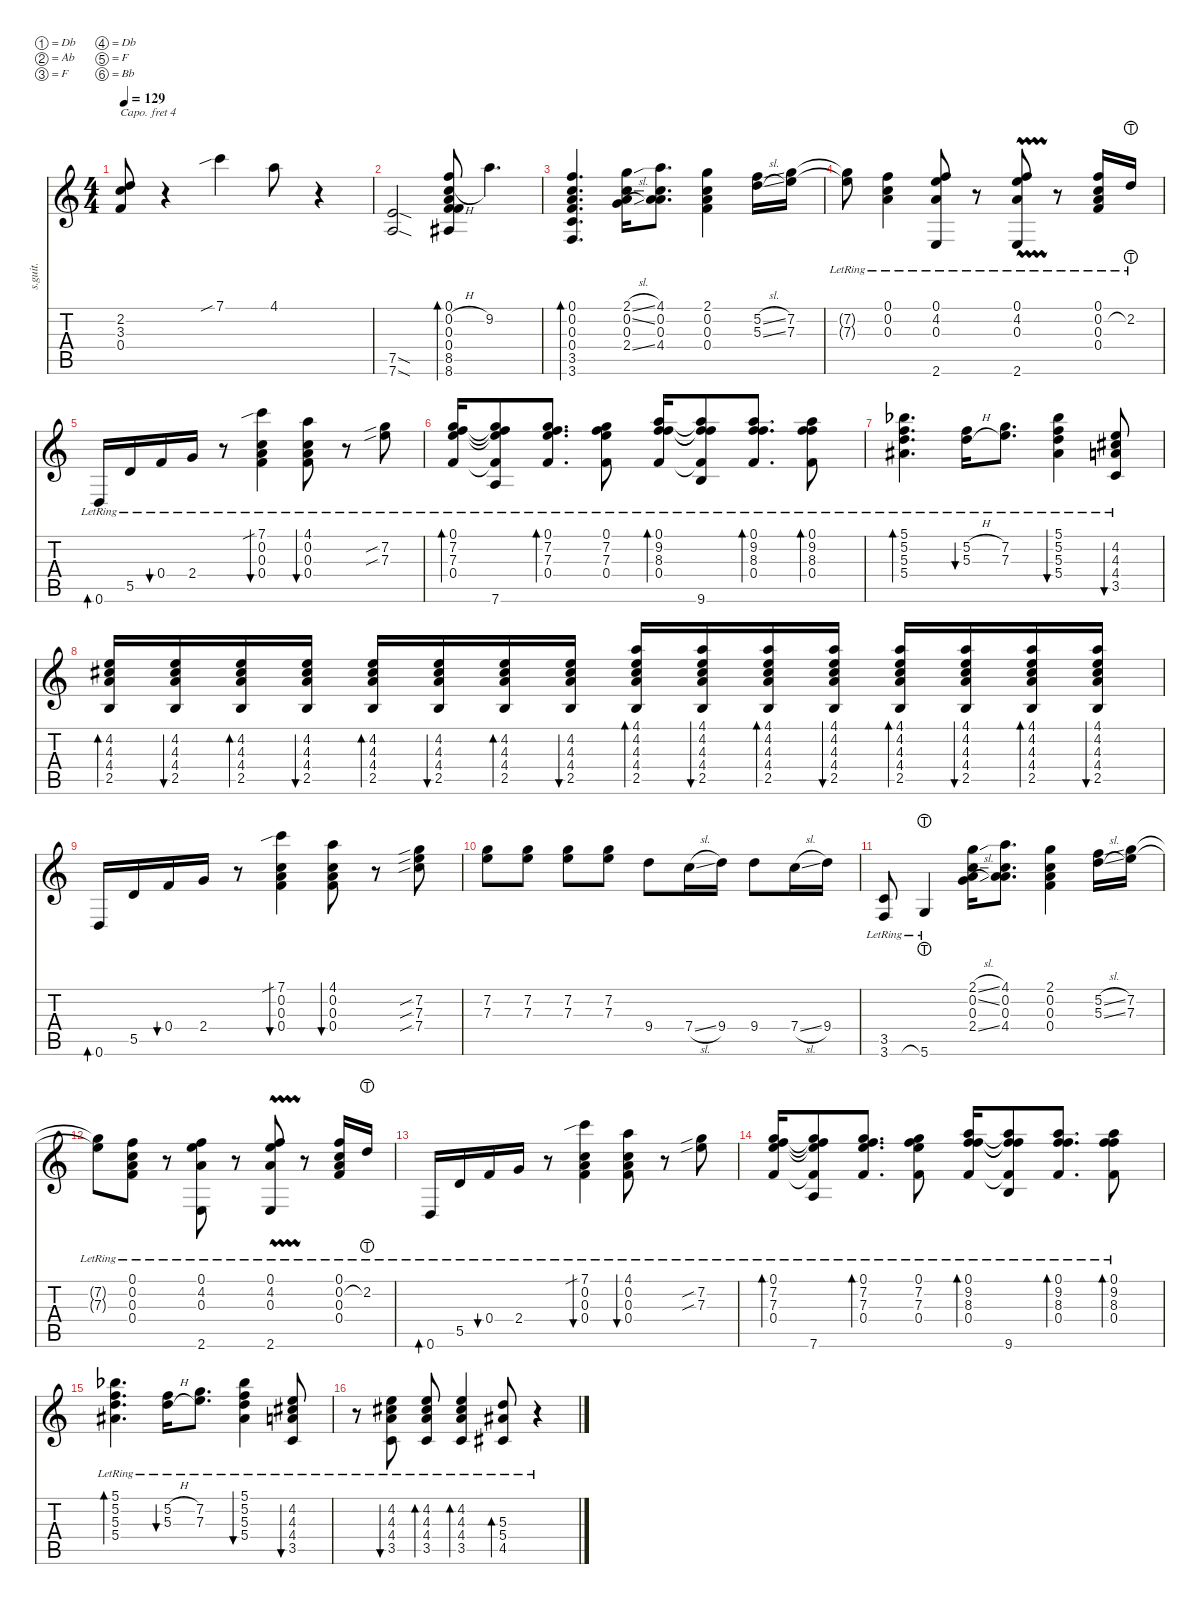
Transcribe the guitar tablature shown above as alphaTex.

\defaultSystemsLayout 4
\hideDynamics
\bracketExtendMode nobrackets
\otherSystemsTrackNameOrientation horizontal
\track ("Alex" "s.guit.") {instrument acousticguitarsteel}
\staff {score tabs}
\capo 4
\tuning (Db4 Ab3 F3 Db3 F2 Bb1)
\ts (4 4)
\tempo 129
\clef g2
\ks c
(0.4 3.3 2.2).8{dy mf beam Up} r.4{beam Up} 7.1{sib}.4{dy mp beam Down} 4.1.8{beam Down} r.4{beam Down} |
(7.6{sod} 7.5{sod}).2{dy mf beam Up} (8.5 8.6{acc #} 0.4 0.3 0.2{h} 0.1).8{bd 30 beam Up} 9.2.4{d beam Down} |
(3.6 3.5 0.4 0.3 0.2 0.1).4{d bd 30 beam Up} (2.1{sl} 0.2{sl} 0.3 2.4{sl}).16{dy mp beam Down} (4.1 0.2 0.3 4.4).8{d beam Down} (0.2 2.1 0.3 0.4).4{beam Down} (5.2{sl} 5.3{sl}).16{beam Down} (7.2 7.3).16{beam Down} |
(7.2{lr t} 7.3{lr t}).8{dy p beam Down} (0.1{lr} 0.2{lr} 0.3{lr}).4{beam Down} (2.6{lr} 4.2{lr} 0.1{lr} 0.3{lr}).8{beam Up} r.8{beam Up} (2.6{vw lr} 4.2{vw lr} 0.1{vw lr} 0.3{vw lr}).8{dy mp beam Up} r.8{beam Up} (0.1{lr} 0.2{lr} 0.3{lr} 0.4{lr}).16{beam Down} 2.2{lht lr}.16{beam Down} |
0.6{lr}.16{bd 43 dy p beam Up} 5.5{lr}.16{beam Up} 0.4{lr}.16{bu 42 beam Up} 2.4{lr}.16{beam Up} r.8{beam Up} (7.1{sib lr} 0.3{lr} 0.2{lr} 0.4{lr}).4{bu 44 dy mp beam Down} (4.1{lr} 0.2{lr} 0.3{lr} 0.4{lr}).8{bu 41 beam Down} r.8{beam Down} (7.2{sib lr} 7.3{sib lr}).8{dy mf beam Down} |
(7.2{lr} 7.3{lr} 0.4{lr} 0.1).16{bd 38 dy mp beam Up} (7.6{lr} 7.2{lr t} 7.3{lr t} 0.4{lr t} 0.1{t}).8{beam Up} (7.2{lr} 7.3{lr} 0.4 0.1).8{d bd 37 beam Up} (7.2{lr} 7.3{lr} 0.4 0.1).8{beam Down} (9.2{lr} 8.3{lr} 0.4 0.1).16{bd 35 beam Up} (9.6{lr} 9.2{lr t} 8.3{lr t} 0.4{t} 0.1{t}).8{beam Up} (9.2{lr} 0.4{lr} 8.3{lr} 0.1).8{d bd 34 beam Up} (9.2{lr} 8.3{lr} 0.4 0.1).8{bd 33 beam Down} |
(5.2{lr} 5.1{lr acc b} 5.3{lr} 5.4{lr acc #}).4{d bd 40 beam Down} (5.2{h lr} 5.3{h lr}).16{bu 39 beam Down} (7.2{lr} 7.3{lr}).8{d beam Down} (5.2{lr} 5.1{lr acc b} 5.3{lr} 5.4{lr acc #}).4{bu 39 beam Down} (4.2{lr} 4.3{lr acc #} 3.5{lr} 4.4{lr}).8{bu 39 beam Up} |
(4.2 4.3{acc #} 2.5 4.4).16{bd 39 beam Up} (4.2 4.3{acc #} 2.5 4.4).16{bu 39 beam Up} (4.2 4.3{acc #} 2.5 4.4).16{bd 39 beam Up} (4.2 4.3{acc #} 2.5 4.4).16{bu 39 beam Up} (4.2 4.3{acc #} 2.5 4.4).16{bd 39 beam Up} (4.2 4.3{acc #} 2.5 4.4).16{bu 39 beam Up} (4.2 4.3{acc #} 2.5 4.4).16{bd 39 beam Up} (4.2 4.3{acc #} 2.5 4.4).16{bu 39 beam Up} (4.1 4.2 4.3{acc #} 4.4 2.5).16{bd 30 dy mf beam Up} (4.1 4.2 4.3{acc #} 4.4 2.5).16{bu 30 beam Up} (4.1 4.2 4.3{acc #} 4.4 2.5).16{bd 30 beam Up} (4.1 4.2 4.3{acc #} 4.4 2.5).16{bu 30 beam Up} (4.1 4.2 4.3{acc #} 4.4 2.5).16{bd 30 beam Up} (4.1 4.2 4.3{acc #} 4.4 2.5).16{bu 30 beam Up} (4.1 4.2 4.3{acc #} 4.4 2.5).16{bd 30 beam Up} (4.1 4.2 4.3{acc #} 4.4 2.5).16{bu 30 beam Up} |
0.6.16{bd 43 dy mp beam Up} 5.5.16{beam Up} 0.4.16{bu 42 beam Up} 2.4.16{beam Up} r.8{beam Up} (7.1{sib} 0.3 0.2 0.4).4{bu 44 beam Down} (4.1 0.2 0.3 0.4).8{bu 41 beam Down} r.8{beam Down} (7.2{sib} 7.3{sib} 7.4{sib}).8{dy mf beam Down} |
(7.2 7.3).8{dy mp beam Down} (7.2 7.3).8{beam Down} (7.2 7.3).8{beam Down} (7.2 7.3).8{beam Down} 9.4.8{dy p beam Down} 7.4{sl}.16{dy mp beam Down} 9.4.16{beam Down} 9.4.8{beam Down} 7.4{sl}.16{beam Down} 9.4.16{beam Down} |
(3.5{lr} 3.6{lr}).8{beam Up} 5.6{lht lr}.4{dy p beam Up} (2.1{sl} 0.2{sl} 0.3 2.4{sl}).16{dy mp beam Down} (4.1 0.2 0.3 4.4).8{d beam Down} (0.2 2.1 0.3 0.4).4{beam Down} (5.2{sl} 5.3{sl}).16{beam Down} (7.2 7.3).16{beam Down} |
(7.2{lr t} 7.3{lr t}).8{beam Down} (0.1{lr} 0.2{lr} 0.3{lr} 0.4).8{beam Down} r.8{beam Down} (2.6{lr} 4.2{lr} 0.1{lr} 0.3{lr}).8{beam Up} r.8{beam Up} (2.6{vw lr} 4.2{vw lr} 0.1{vw lr} 0.3{vw lr}).8{beam Up} r.8{beam Up} (0.1{lr} 0.2{lr} 0.3{lr} 0.4{lr}).16{beam Down} 2.2{lht lr}.16{beam Down} |
0.6{lr}.16{bd 43 dy p beam Up} 5.5{lr}.16{beam Up} 0.4{lr}.16{bu 42 beam Up} 2.4{lr}.16{beam Up} r.8{beam Up} (7.1{sib lr} 0.3{lr} 0.2{lr} 0.4{lr}).4{bu 44 dy mp beam Down} (4.1{lr} 0.2{lr} 0.3{lr} 0.4{lr}).8{bu 41 beam Down} r.8{beam Down} (7.2{sib lr} 7.3{sib lr}).8{dy mf beam Down} |
(7.2{lr} 7.3{lr} 0.4{lr} 0.1).16{bd 38 dy mp beam Up} (7.6{lr} 7.2{lr t} 7.3{lr t} 0.4{lr t} 0.1{t}).8{beam Up} (7.2{lr} 7.3{lr} 0.4 0.1).8{d bd 37 beam Up} (7.2{lr} 7.3{lr} 0.4 0.1).8{beam Down} (9.2{lr} 8.3{lr} 0.4 0.1).16{bd 35 beam Up} (9.6{lr} 9.2{lr t} 8.3{lr t} 0.4{t} 0.1{t}).8{beam Up} (9.2{lr} 0.4{lr} 8.3{lr} 0.1).8{d bd 34 beam Up} (9.2{lr} 8.3{lr} 0.4 0.1).8{bd 33 beam Down} |
(5.2{lr} 5.1{lr acc b} 5.3{lr} 5.4{lr acc #}).4{d bd 40 beam Down} (5.2{h lr} 5.3{h lr}).16{bu 39 beam Down} (7.2{lr} 7.3{lr}).8{d beam Down} (5.2{lr} 5.1{lr acc b} 5.3{lr} 5.4{lr acc #}).4{bu 39 beam Down} (4.2{lr} 4.3{lr acc #} 3.5{lr} 4.4{lr}).8{bu 39 beam Up} |
r.8{beam Down} (4.2{lr} 4.3{lr acc #} 3.5{lr} 4.4{lr}).8{bu 39 beam Up} (4.2{lr} 4.3{lr acc #} 3.5{lr} 4.4{lr}).8{bd 39 beam Up} (4.2{lr} 4.3{lr acc #} 3.5{lr} 4.4{lr}).4{bd 39 beam Up} (5.3{lr} 5.4{lr acc #} 4.5{lr acc #}).8{bd 39 beam Up} r.4{beam Up}
